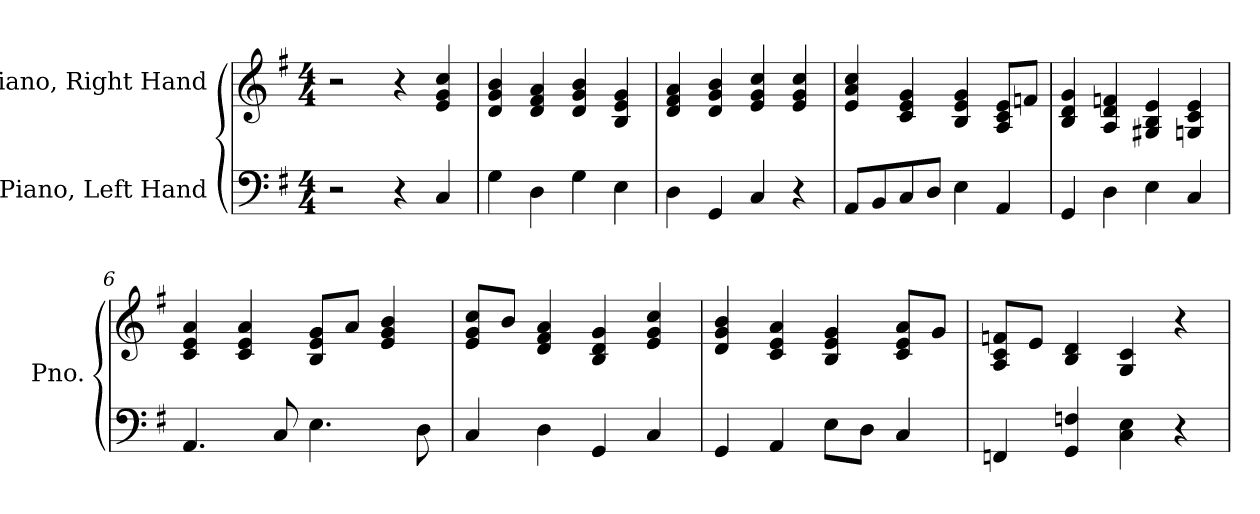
**kern	**kern
*part2	*part1
*staff2	*staff1
*I"Piano, Left Hand	*I"Piano, Right Hand
*I'Pno.	*I'Pno.
*clefF4	*clefG2
*k[f#]	*k[f#]
*M4/4	*M4/4
*MM100	*MM100
=1	=1
2r	2r
4r	4r
4C/	4e/ 4g/ 4cc/
=2	=2
4G\	4d/ 4g/ 4b/
4D\	4d/ 4f#/ 4a/
4G\	4d/ 4g/ 4b/
4E\	4B/ 4e/ 4g/
=3	=3
4D\	4d/ 4f#/ 4a/
4GG/	4d/ 4g/ 4b/
4C/	4e/ 4g/ 4cc/
4r	4e/ 4g/ 4cc/
=4	=4
8AA/L	4e/ 4a/ 4cc/
8BB/	.
8C/	4c/ 4e/ 4g/
8D/J	.
4E\	4B/ 4e/ 4g/
4AA/	8A/ 8c/ 8e/L
.	8fn/J
=5	=5
4GG/	4B/ 4d/ 4g/
4D\	4A/ 4d/ 4fn/
4E\	4G#X/ 4B/ 4e/
4C/	4Gn/ 4c/ 4e/
!!LO:LB:g=z
=6	=6
4.AA/	4c/ 4e/ 4a/
.	4c/ 4e/ 4a/
8C/	.
4.E\	8B/ 8e/ 8g/L
.	8a/J
.	4e/ 4g/ 4b/
8D\	.
=7	=7
4C/	8e/ 8g/ 8cc/L
.	8b/J
4D\	4d/ 4f#/ 4a/
4GG/	4B/ 4d/ 4g/
4C/	4e/ 4g/ 4cc/
=8	=8
4GG/	4d/ 4g/ 4b/
4AA/	4c/ 4e/ 4a/
8E\L	4B/ 4e/ 4g/
8D\J	.
4C/	8c/ 8e/ 8a/L
.	8g/J
=9	=9
4FFn/	8A/ 8c/ 8fn/L
.	8e/J
4GG/ 4Fn/	4B/ 4d/
4C\ 4E\	4G/ 4c/
4r	4r
=	=
*-	*-
